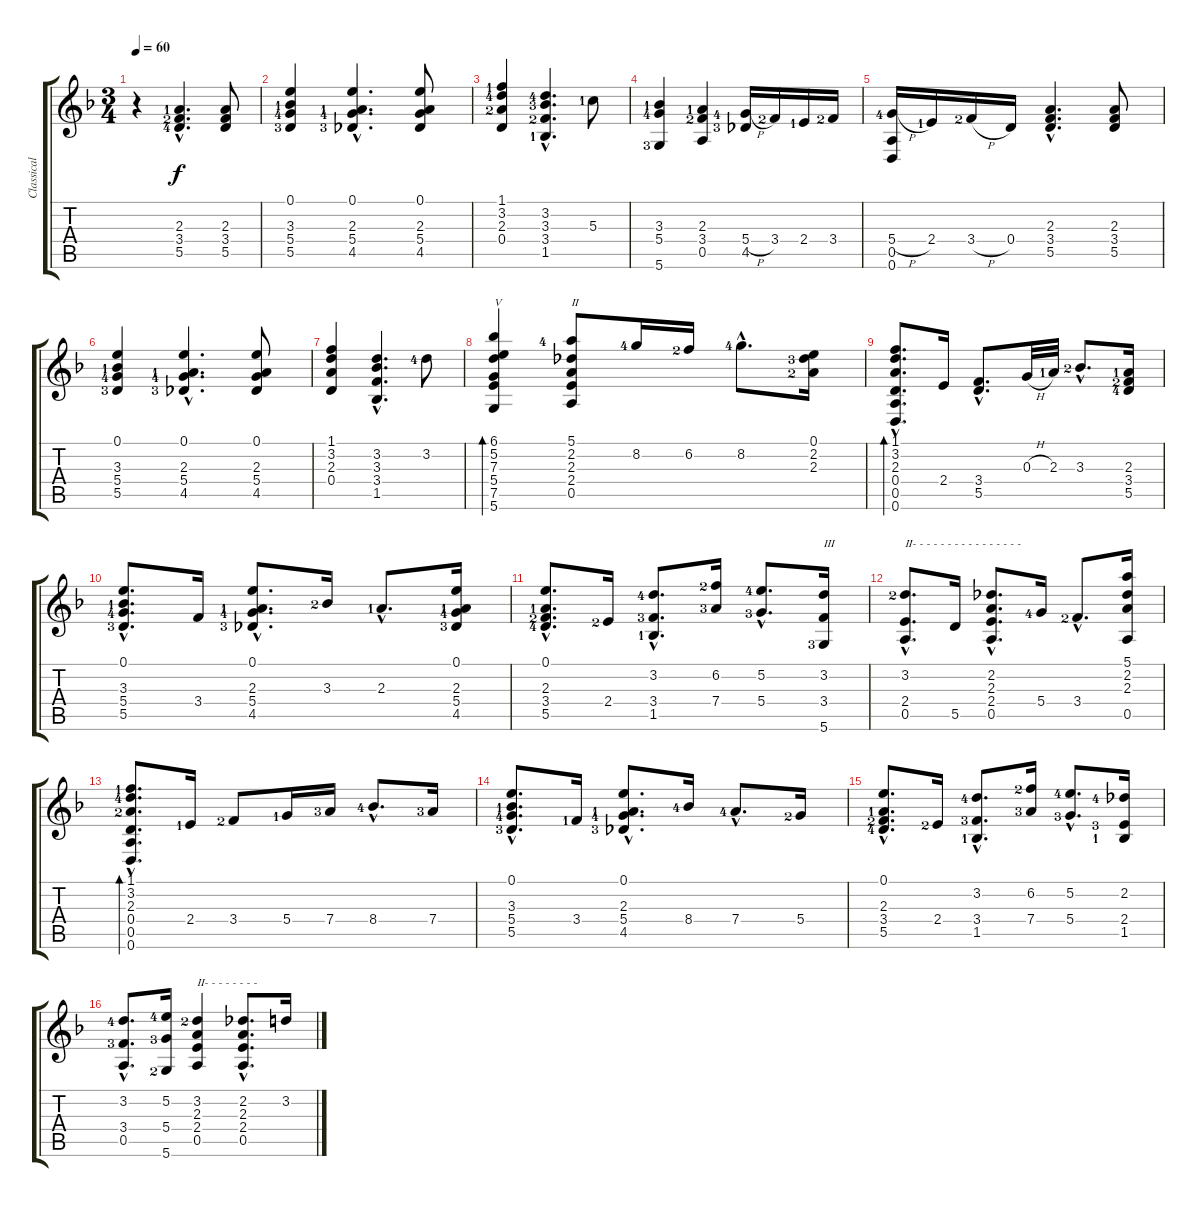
\track ("Classical Guitar" "Classical ") {instrument acousticguitarnylon}
\staff {score tabs}
\tuning (E4 B3 G3 D3 A2 D2) {hide}
\ts (3 4)
\tempo 60
\clef g2
\ks dminor
r.4{dy f instrument acousticguitarnylon} (2.3{hac lf 2} 3.4{hac lf 3} 5.5{hac lf 5}).4{d} (2.3 3.4 5.5).8 |
(0.1 3.3{lf 2} 5.4{lf 5} 5.5{lf 4}).4 (0.1{hac} 2.3{hac lf 2} 5.4{hac lf 5} 4.5{hac lf 4}).4{d} (0.1 2.3 5.4 4.5).8 |
(1.1{lf 2} 3.2{lf 5} 2.3{lf 3} 0.4).4 (3.2{hac lf 5} 3.3{hac lf 4} 3.4{hac lf 3} 1.5{hac lf 2}).4{d} 5.3{lf 2}.8 |
(3.3{lf 2} 5.4{lf 5} 5.6{lf 4}).4 (2.3{lf 2} 3.4{lf 3} 0.5).4 (5.4{h lf 5} 4.5{lf 4}).16 3.4{lf 3}.16 2.4{lf 2}.16 3.4{lf 3}.16 |
(5.4{h lf 5} 0.5 0.6).16 2.4{lf 2}.16 3.4{h lf 3}.16 0.4.16 (2.3{hac} 3.4{hac} 5.5{hac}).4{d} (2.3 3.4 5.5).8 |
(0.1 3.3{lf 2} 5.4{lf 5} 5.5{lf 4}).4 (0.1{hac} 2.3{hac lf 2} 5.4{hac lf 5} 4.5{hac lf 4}).4{d} (0.1 2.3 5.4 4.5).8 |
(1.1 3.2 2.3 0.4).4 (3.2{hac} 3.3{hac} 3.4{hac} 1.5{hac}).4{d} 3.2{lf 5}.8 |
(6.1 5.2 7.3 5.4 7.5 5.6).4{bd 120 txt "V"} (5.1{lf 5} 2.2 2.3 2.4 0.5).8{txt "II"} 8.2{lf 5}.16 6.2{lf 3}.16 8.2{hac lf 5}.8{d} (0.1 2.2{lf 4} 2.3{lf 3}).16 |
(1.1{hac} 3.2{hac} 2.3{hac} 0.4{hac} 0.5{hac} 0.6{hac}).8{d bd 120} 2.4.16 (3.4{hac} 5.5{hac}).8{d} 0.3{h}.32 2.3{lf 2}.32 3.3{hac lf 3}.8{d} (2.3{lf 2} 3.4{lf 3} 5.5{lf 5}).16 |
(0.1{hac} 3.3{hac lf 2} 5.4{hac lf 5} 5.5{hac lf 4}).8{d} 3.4.16 (0.1{hac} 2.3{hac lf 2} 5.4{hac lf 5} 4.5{hac lf 4}).8{d} 3.3{lf 3}.16 2.3{hac lf 2}.8{d} (0.1 2.3{lf 2} 5.4{lf 5} 4.5{lf 4}).16 |
(0.1{hac} 2.3{hac lf 2} 3.4{hac lf 3} 5.5{hac lf 5}).8{d} 2.4{lf 3}.16 (3.2{hac lf 5} 3.4{hac lf 4} 1.5{hac lf 2}).8{d} (6.2{lf 3} 7.4{lf 4}).16 (5.2{hac lf 5} 5.4{hac lf 4}).8{d} (3.2 3.4 5.6{lf 4}).16{txt "III"} |
(3.2{hac lf 3} 2.4{hac} 0.5{hac}).8{d txt "II- - - - - - - - - - - - - - - -"} 5.5.16 (2.2{hac} 2.3{hac} 2.4{hac} 0.5{hac}).8{d} 5.4{lf 5}.16 3.4{hac lf 3}.8{d} (5.1 2.2 2.3 0.5).16 |
(1.1{hac lf 2} 3.2{hac lf 5} 2.3{hac lf 3} 0.4{hac} 0.5{hac} 0.6{hac}).8{d bd 120} 2.4{lf 2}.16 3.4{lf 3}.8 5.4{lf 2}.16 7.4{lf 4}.16 8.4{hac lf 5}.8{d} 7.4{lf 4}.16 |
(0.1{hac} 3.3{hac lf 2} 5.4{hac lf 5} 5.5{hac lf 4}).8{d} 3.4{lf 2}.16 (0.1{hac} 2.3{hac lf 2} 5.4{hac lf 5} 4.5{hac lf 4}).8{d} 8.4{lf 5}.16 7.4{hac lf 5}.8{d} 5.4{lf 3}.16 |
(0.1{hac} 2.3{hac lf 2} 3.4{hac lf 3} 5.5{hac lf 5}).8{d} 2.4{lf 3}.16 (3.2{hac lf 5} 3.4{hac lf 4} 1.5{hac lf 2}).8{d} (6.2{lf 3} 7.4{lf 4}).16 (5.2{hac lf 5} 5.4{hac lf 4}).8{d} (2.2{lf 5} 2.4{lf 4} 1.5{lf 2}).16 |
(3.2{hac lf 5} 3.4{hac lf 4} 0.5{hac}).8{d} (5.2{lf 5} 5.4{lf 4} 5.6{lf 3}).16 (3.2{lf 3} 2.3 2.4 0.5).4{txt "II- - - - - - - -"} (2.2{hac} 2.3{hac} 2.4{hac} 0.5{hac}).8{d} 3.2.16
